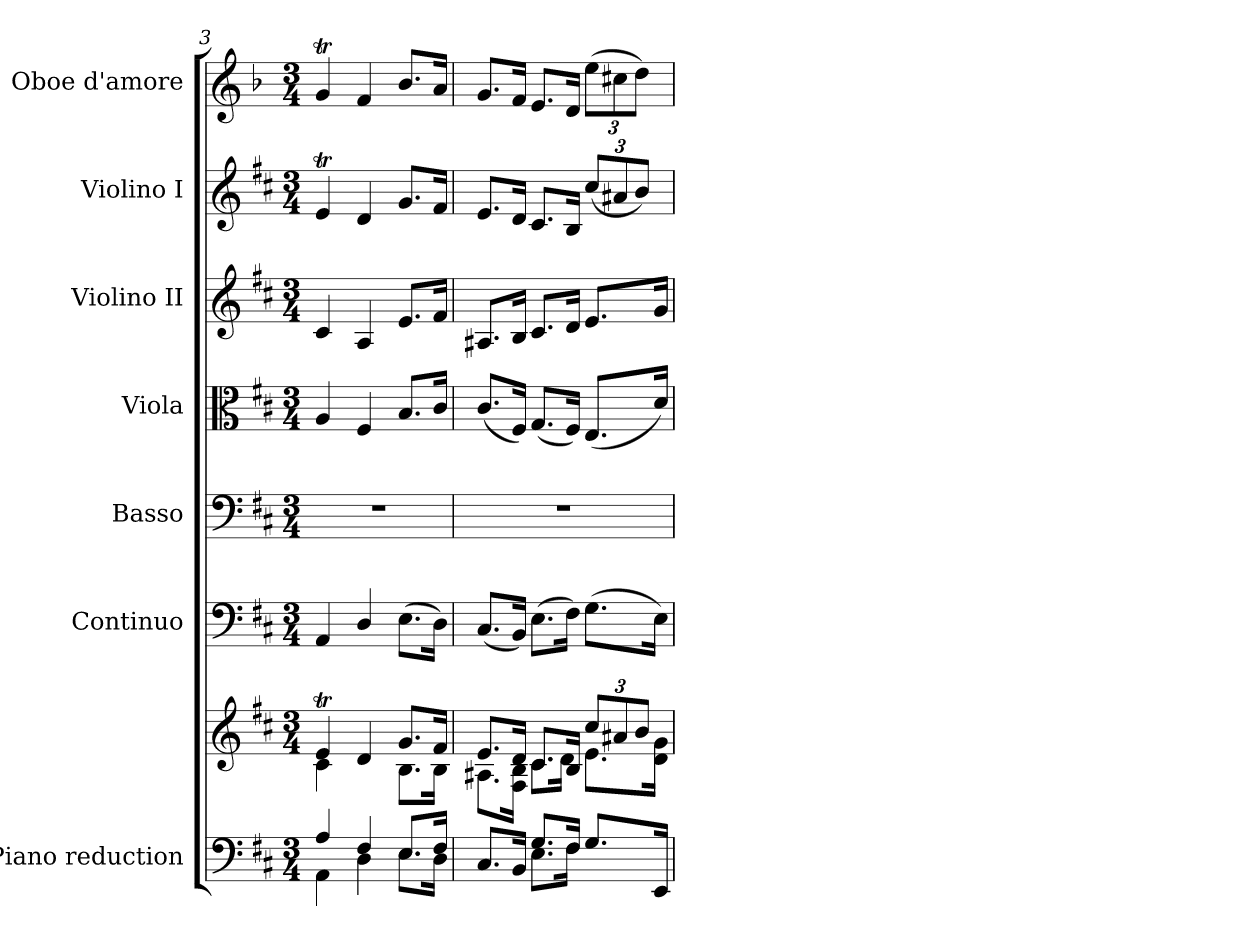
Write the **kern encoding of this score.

**kern	**kern	**kern	**kern	**kern	**kern	**kern	**kern
*part7	*part7	*part6	*part5	*part4	*part3	*part2	*part1
*staff8	*staff7	*staff6	*staff5	*staff4	*staff3	*staff2	*staff1
*I"Piano reduction	*	*I"Continuo	*I"Basso	*I"Viola	*I"Violino II	*I"Violino I	*I"Oboe d'amore
*I'Pno	*	*	*	*	*	*	*I'Ob
*clefF4	*clefG2	*clefF4	*clefF4	*clefC3	*clefG2	*clefG2	*clefG2
*	*	*	*	*	*	*	*ITrd2c3
*k[f#c#]	*k[f#c#]	*k[f#c#]	*k[f#c#]	*k[f#c#]	*k[f#c#]	*k[f#c#]	*k[f#c#]
*M3/4	*M3/4	*M3/4	*M3/4	*M3/4	*M3/4	*M3/4	*M3/4
=3	=3	=3	=3	=3	=3	=3	=3
*^	*^	*	*	*	*	*	*
4A/	4AA\	4eT/	4c#\	4AA/	2.r	4A/	4c#/	4eT/	4eT/
4F#/	4D\	4d/	4ryy	4D/	.	4F#/	4A/	4d/	4d/
8.E/L	8.E\L	8.g/L	8.B\L	(>8.E\L	.	8.B/L	8.e/L	8.g/L	8.g/L
16F#/Jk	16D\Jk	16f#/Jk	16B\Jk	16D\Jk)	.	16c#/Jk	16f#/Jk	16f#/Jk	16f#/Jk
=4	=4	=4	=4	=4	=4	=4	=4	=4	=4
8.C#/L	4ryy	8.e/L	8.A#X\L	(<8.C#/L	2.r	(<8.c#/L	8.A#X/L	8.e/L	8.e/L
16BB/Jk	.	16d/Jk	16F#\ 16B\Jk	16BB/Jk)	.	16F#/Jk)	16B/Jk	16d/Jk	16d/Jk
8.G/L	8.E\L	8.c#/L	8.c#\L	(>8.E\L	.	(<8.G/L	8.c#/L	8.c#/L	8.c#/L
16F#/Jk	16F#\Jk	16B/Jk	16d\Jk	16F#\Jk)	.	16F#/Jk)	16d/Jk	16B/Jk	16B/Jk
*	*	*Xbrackettup	*	*	*	*	*	*Xbrackettup	*Xbrackettup
8.G/L	4ryy	12cc#/L	8.e\L	(>8.G\L	.	(<8.E/L	8.e/L	(<12cc#/L	(>12cc#\L
.	.	12a#X/	.	.	.	.	.	12a#X/	12a#X\
.	.	12b/J	.	.	.	.	.	12b/J)	12b\J)
16EE/Jk	.	.	16d\ 16g\Jk	16E\Jk)	.	16d/Jk)	16g/Jk	.	.
*v	*v	*	*	*	*	*	*	*	*
*	*v	*v	*	*	*	*	*	*
=	=	=	=	=	=	=	=
*-	*-	*-	*-	*-	*-	*-	*-
